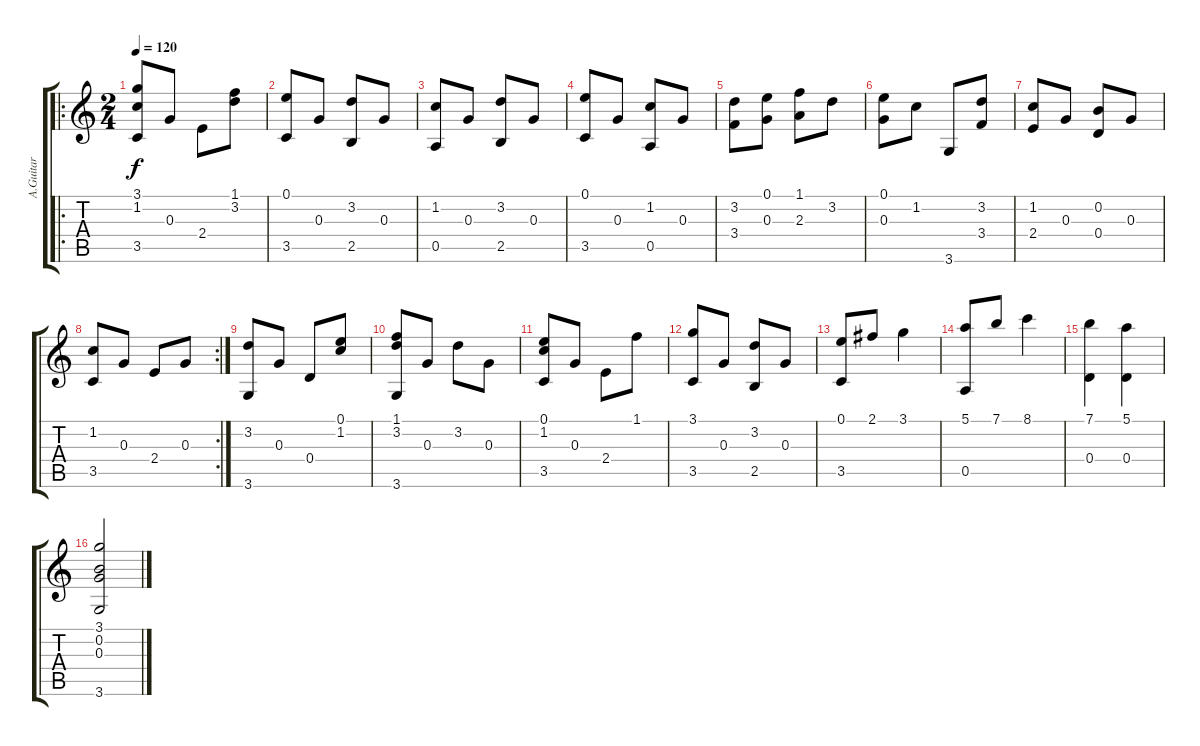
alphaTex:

\track ("A.Guitar" "A.Guitar") {instrument acousticguitarnylon}
\staff {score tabs}
\tuning (E4 B3 G3 D3 A2 E2) {hide}
\ro
\ts (2 4)
\section ("" "")
\tempo 120
\clef g2
\ks c
(3.1 1.2 3.5).8{dy f instrument acousticguitarnylon} 0.3.8 2.4.8 (1.1 3.2).8 |
(0.1 3.5).8 0.3.8 (3.2 2.5).8 0.3.8 |
(1.2 0.5).8 0.3.8 (3.2 2.5).8 0.3.8 |
(0.1 3.5).8 0.3.8 (1.2 0.5).8 0.3.8 |
(3.2 3.4).8 (0.1 0.3).8 (1.1 2.3).8 3.2.8 |
(0.1 0.3).8 1.2.8 3.6.8 (3.2 3.4).8 |
(1.2 2.4).8 0.3.8 (0.2 0.4).8 0.3.8 |
\rc 2
(1.2 3.5).8 0.3.8 2.4.8 0.3.8 |
\section ("" "")
(3.2 3.6).8 0.3.8 0.4.8 (0.1 1.2).8 |
(1.1 3.2 3.6).8 0.3.8 3.2.8 0.3.8 |
(0.1 1.2 3.5).8 0.3.8 2.4.8 1.1.8 |
(3.1 3.5).8 0.3.8 (3.2 2.5).8 0.3.8 |
(0.1 3.5).8 2.1.8 3.1.4 |
(5.1 0.5).8 7.1.8 8.1.4 |
(7.1 0.4).4 (5.1 0.4).4 |
(3.1 0.2 0.3 3.6).2
